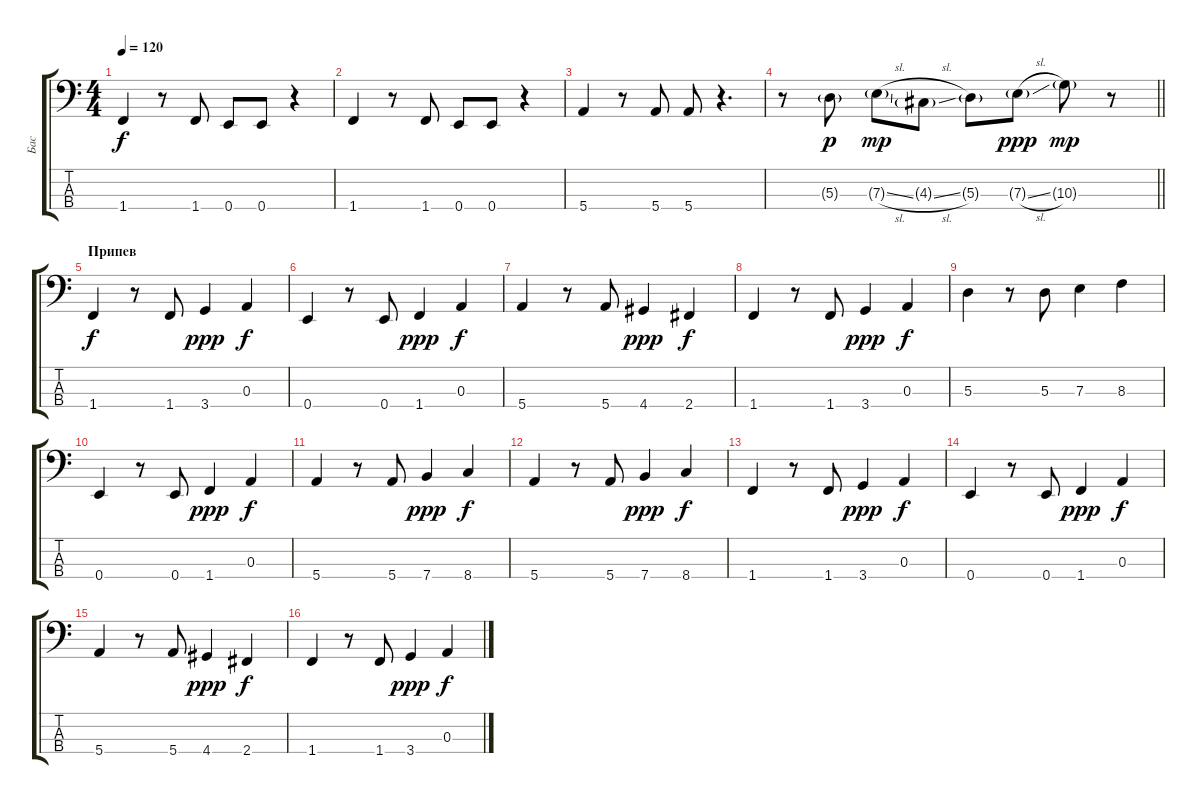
\track ("Бас" "Бас") {instrument electricbassfinger}
\staff {score tabs}
\tuning (G2 D2 A1 E1) {hide}
\ts (4 4)
\tempo 120
\clef f4
\ks c
1.4.4{dy f} r.8 1.4.8 0.4.8 0.4.8 r.4 |
1.4.4 r.8 1.4.8 0.4.8 0.4.8 r.4 |
5.4.4 r.8 5.4.8 5.4.8 r.4{d} |
\barLineRight lightlight
r.8 5.3{g}.8{dy p} 7.3{sl g}.8{dy mp} 4.3{sl g}.8 5.3{g}.8 7.3{sl g}.8{dy ppp} 10.3{g}.8{dy mp} r.8 |
\section ("" "Припев")
1.4.4{dy f} r.8 1.4.8 3.4.4{dy ppp} 0.3.4{dy f} |
0.4.4 r.8 0.4.8 1.4.4{dy ppp} 0.3.4{dy f} |
5.4.4 r.8 5.4.8 4.4.4{dy ppp} 2.4.4{dy f} |
1.4.4 r.8 1.4.8 3.4.4{dy ppp} 0.3.4{dy f} |
5.3.4 r.8 5.3.8 7.3.4 8.3.4 |
0.4.4 r.8 0.4.8 1.4.4{dy ppp} 0.3.4{dy f} |
5.4.4 r.8 5.4.8 7.4.4{dy ppp} 8.4.4{dy f} |
5.4.4 r.8 5.4.8 7.4.4{dy ppp} 8.4.4{dy f} |
1.4.4 r.8 1.4.8 3.4.4{dy ppp} 0.3.4{dy f} |
0.4.4 r.8 0.4.8 1.4.4{dy ppp} 0.3.4{dy f} |
5.4.4 r.8 5.4.8 4.4.4{dy ppp} 2.4.4{dy f} |
1.4.4 r.8 1.4.8 3.4.4{dy ppp} 0.3.4{dy f}
